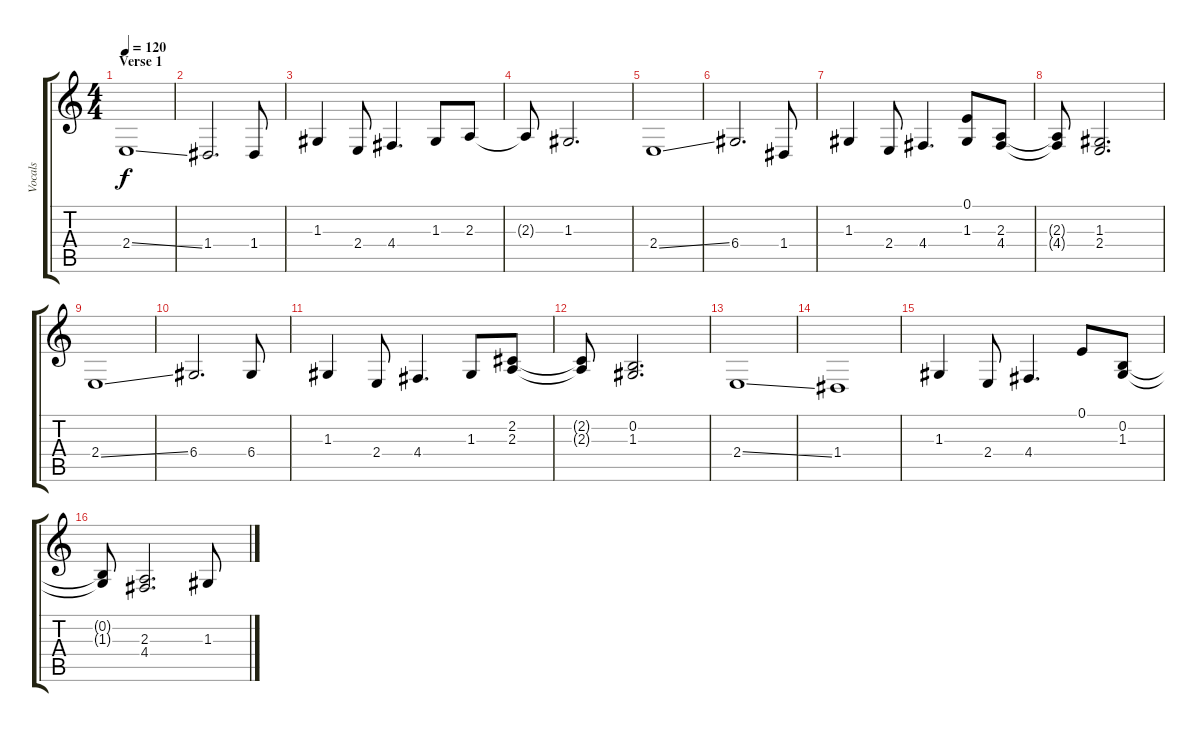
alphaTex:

\track ("Vocals" "Vocals") {instrument tenorsax}
\staff {score tabs}
\tuning (E4 B3 G3 D3 A2 E2) {hide}
\ts (4 4)
\section ("" "Verse 1")
\tempo 120
\clef g2
\ks c
2.4{ss}.1{dy f} |
1.4.2{d} 1.4.8 |
1.3.4 2.4.8 4.4.4{d} 1.3.8 2.3.8 |
2.3{t}.8 1.3.2{d} |
2.4{ss}.1 |
6.4.2{d} 1.4.8 |
1.3.4 2.4.8 4.4.4{d} (0.1 1.3).8 (2.3 4.4).8 |
(2.3{t} 4.4{t}).8 (1.3 2.4).2{d} |
2.4{ss}.1 |
6.4.2{d} 6.4.8 |
1.3.4 2.4.8 4.4.4{d} 1.3.8 (2.2 2.3).8 |
(2.2{t} 2.3{t}).8 (0.2 1.3).2{d} |
2.4{ss}.1 |
1.4.1 |
1.3.4 2.4.8 4.4.4{d} 0.1.8 (0.2 1.3).8 |
(0.2{t} 1.3{t}).8 (2.3 4.4).2{d} 1.3.8
